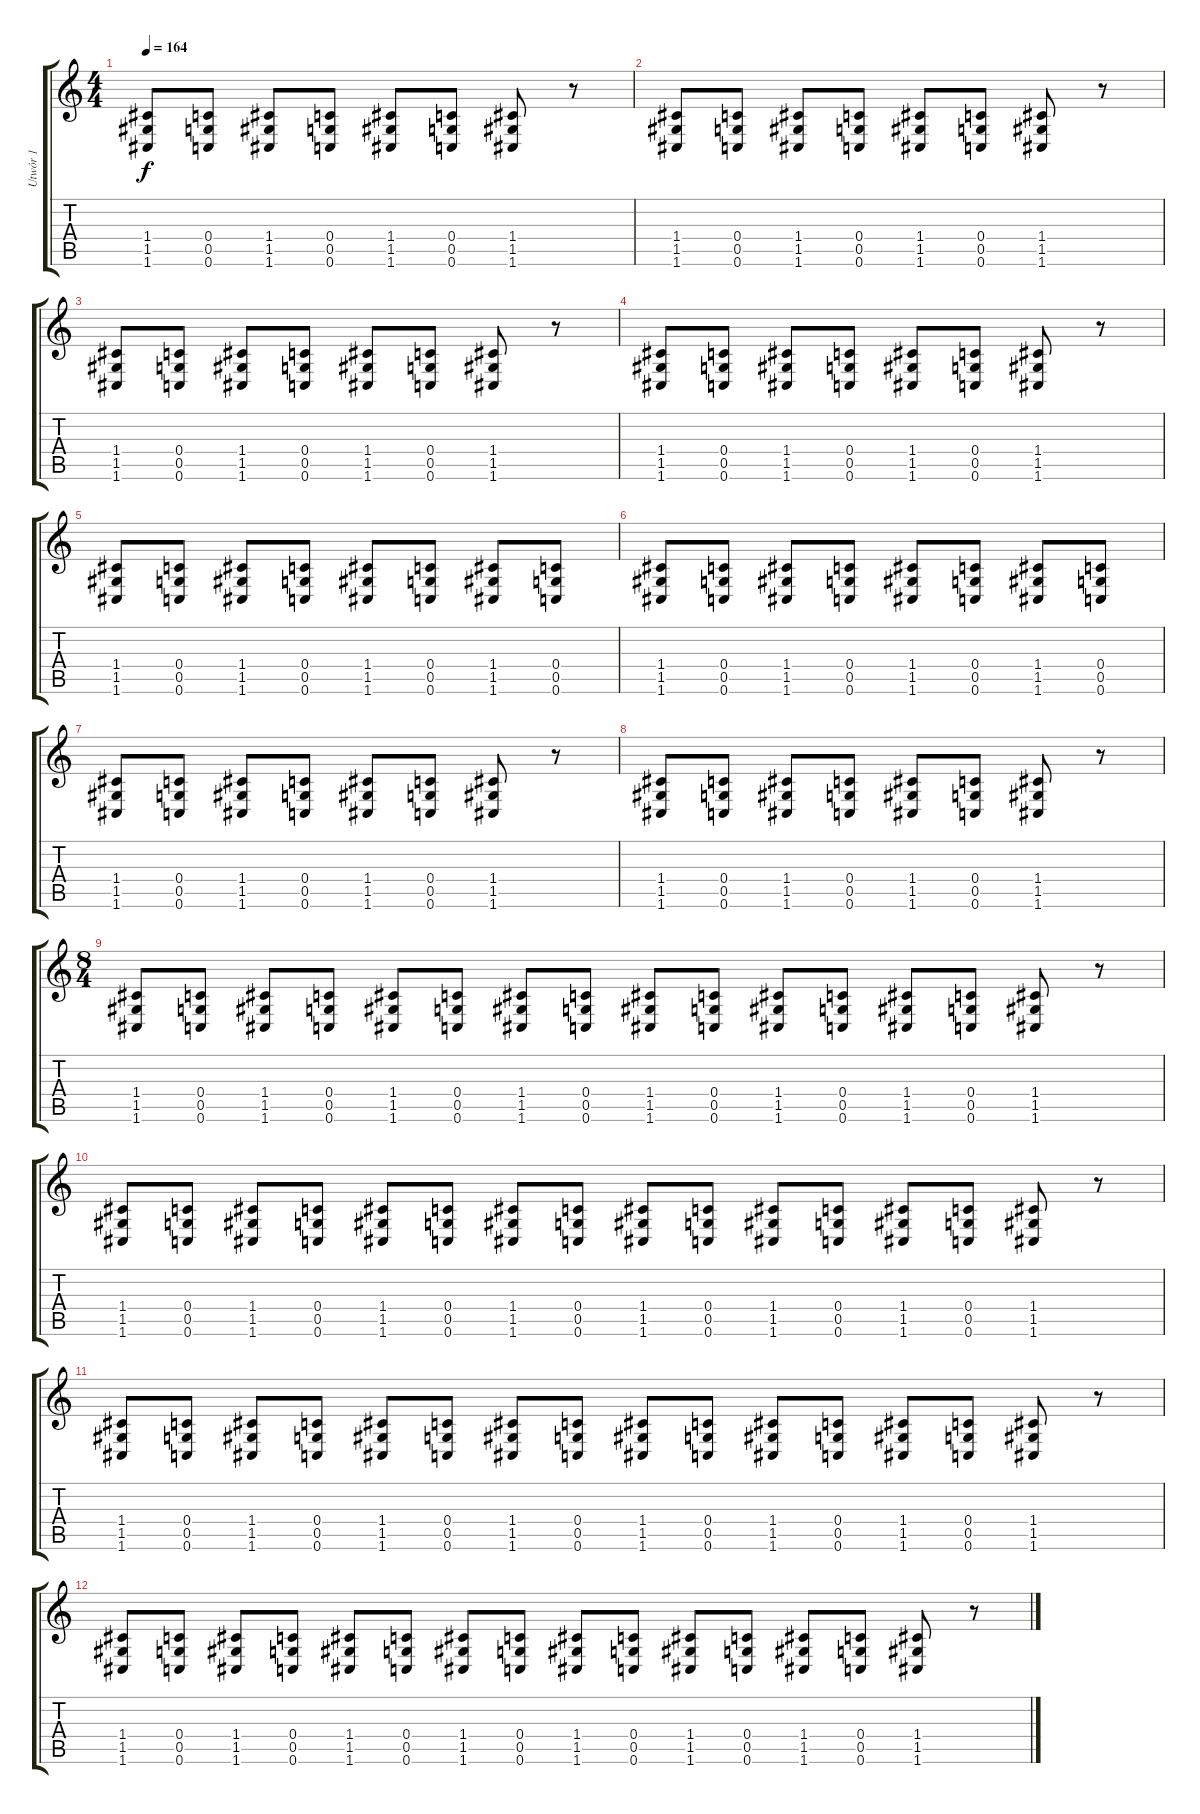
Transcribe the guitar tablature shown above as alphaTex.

\track ("Utwór 1" "Utwór 1") {instrument distortionguitar}
\staff {score tabs}
\tuning (D4 A3 F3 C3 G2 C2) {hide}
\ts (4 4)
\tempo 164
\clef g2
\ks c
(1.4 1.5 1.6).8{dy f} (0.4 0.5 0.6).8 (1.4 1.5 1.6).8 (0.4 0.5 0.6).8 (1.4 1.5 1.6).8 (0.4 0.5 0.6).8 (1.4 1.5 1.6).8 r.8 |
(1.4 1.5 1.6).8 (0.4 0.5 0.6).8 (1.4 1.5 1.6).8 (0.4 0.5 0.6).8 (1.4 1.5 1.6).8 (0.4 0.5 0.6).8 (1.4 1.5 1.6).8 r.8 |
(1.4 1.5 1.6).8 (0.4 0.5 0.6).8 (1.4 1.5 1.6).8 (0.4 0.5 0.6).8 (1.4 1.5 1.6).8 (0.4 0.5 0.6).8 (1.4 1.5 1.6).8 r.8 |
(1.4 1.5 1.6).8 (0.4 0.5 0.6).8 (1.4 1.5 1.6).8 (0.4 0.5 0.6).8 (1.4 1.5 1.6).8 (0.4 0.5 0.6).8 (1.4 1.5 1.6).8 r.8 |
(1.4 1.5 1.6).8 (0.4 0.5 0.6).8 (1.4 1.5 1.6).8 (0.4 0.5 0.6).8 (1.4 1.5 1.6).8 (0.4 0.5 0.6).8 (1.4 1.5 1.6).8 (0.4 0.5 0.6).8 |
(1.4 1.5 1.6).8 (0.4 0.5 0.6).8 (1.4 1.5 1.6).8 (0.4 0.5 0.6).8 (1.4 1.5 1.6).8 (0.4 0.5 0.6).8 (1.4 1.5 1.6).8 (0.4 0.5 0.6).8 |
(1.4 1.5 1.6).8 (0.4 0.5 0.6).8 (1.4 1.5 1.6).8 (0.4 0.5 0.6).8 (1.4 1.5 1.6).8 (0.4 0.5 0.6).8 (1.4 1.5 1.6).8 r.8 |
(1.4 1.5 1.6).8 (0.4 0.5 0.6).8 (1.4 1.5 1.6).8 (0.4 0.5 0.6).8 (1.4 1.5 1.6).8 (0.4 0.5 0.6).8 (1.4 1.5 1.6).8 r.8 |
\ts (8 4)
(1.4 1.5 1.6).8 (0.4 0.5 0.6).8 (1.4 1.5 1.6).8 (0.4 0.5 0.6).8 (1.4 1.5 1.6).8 (0.4 0.5 0.6).8 (1.4 1.5 1.6).8 (0.4 0.5 0.6).8 (1.4 1.5 1.6).8 (0.4 0.5 0.6).8 (1.4 1.5 1.6).8 (0.4 0.5 0.6).8 (1.4 1.5 1.6).8 (0.4 0.5 0.6).8 (1.4 1.5 1.6).8 r.8 |
(1.4 1.5 1.6).8 (0.4 0.5 0.6).8 (1.4 1.5 1.6).8 (0.4 0.5 0.6).8 (1.4 1.5 1.6).8 (0.4 0.5 0.6).8 (1.4 1.5 1.6).8 (0.4 0.5 0.6).8 (1.4 1.5 1.6).8 (0.4 0.5 0.6).8 (1.4 1.5 1.6).8 (0.4 0.5 0.6).8 (1.4 1.5 1.6).8 (0.4 0.5 0.6).8 (1.4 1.5 1.6).8 r.8 |
(1.4 1.5 1.6).8 (0.4 0.5 0.6).8 (1.4 1.5 1.6).8 (0.4 0.5 0.6).8 (1.4 1.5 1.6).8 (0.4 0.5 0.6).8 (1.4 1.5 1.6).8 (0.4 0.5 0.6).8 (1.4 1.5 1.6).8 (0.4 0.5 0.6).8 (1.4 1.5 1.6).8 (0.4 0.5 0.6).8 (1.4 1.5 1.6).8 (0.4 0.5 0.6).8 (1.4 1.5 1.6).8 r.8 |
(1.4 1.5 1.6).8 (0.4 0.5 0.6).8 (1.4 1.5 1.6).8 (0.4 0.5 0.6).8 (1.4 1.5 1.6).8 (0.4 0.5 0.6).8 (1.4 1.5 1.6).8 (0.4 0.5 0.6).8 (1.4 1.5 1.6).8 (0.4 0.5 0.6).8 (1.4 1.5 1.6).8 (0.4 0.5 0.6).8 (1.4 1.5 1.6).8 (0.4 0.5 0.6).8 (1.4 1.5 1.6).8 r.8
